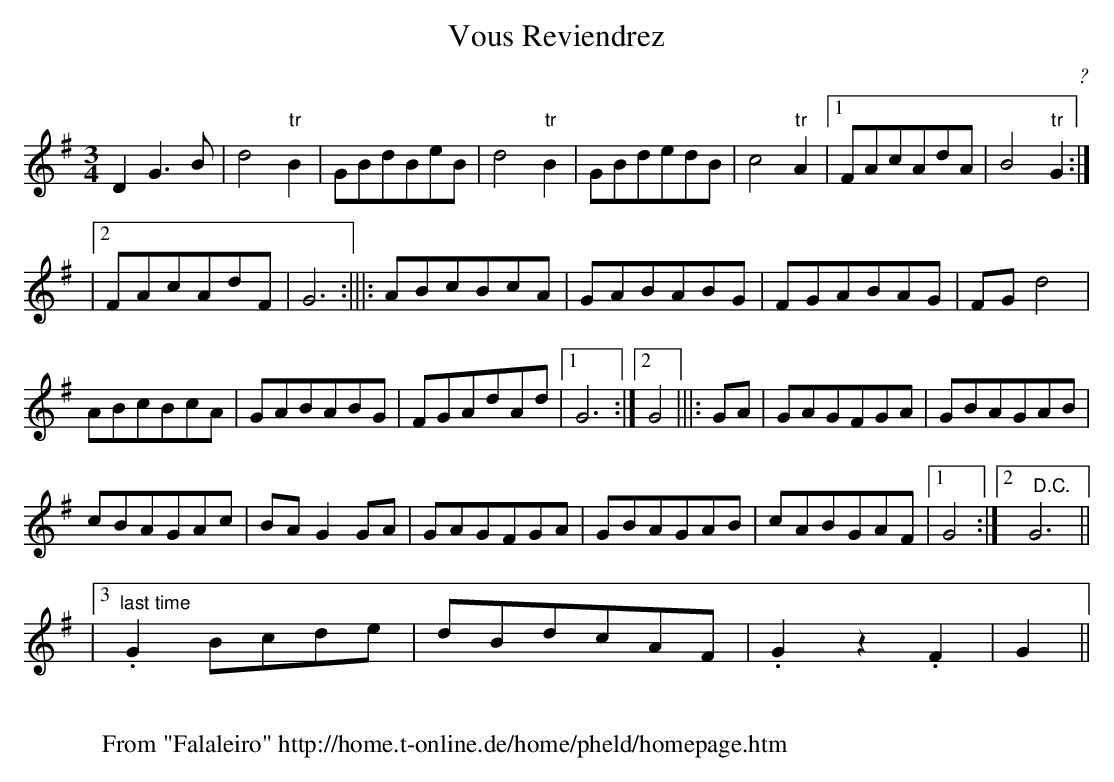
X:1
T:Vous Reviendrez
M:3/4
L:1/8
C:?
K:G
D2 G3  B|d4   "tr"B2 |GBdBeB|d4   "tr"B2  |GBdedB|c4   "tr"A2 |1 FAcAdA|
B4   "tr"G2  :|!
|2 FAcAdF |G6     :|||:ABcBcA|GABABG|FGABAG|FG d4     | !
 ABcBcA|GABABG|FGAdAd|1 G6     :|2 G4   |||:GA|GAGFGA|GBAGAB|!
cBAGAc|BAG2 GA|GAGFGA|GBAGAB|cABGAF|1 G4   :|2 "  D.C."G6    ||!
|3 "last time" .G2  Bcde|dBdcAF|.G2 z2 .F2|G2||
W:
W: From "Falaleiro" http://home.t-online.de/home/pheld/homepage.htm
